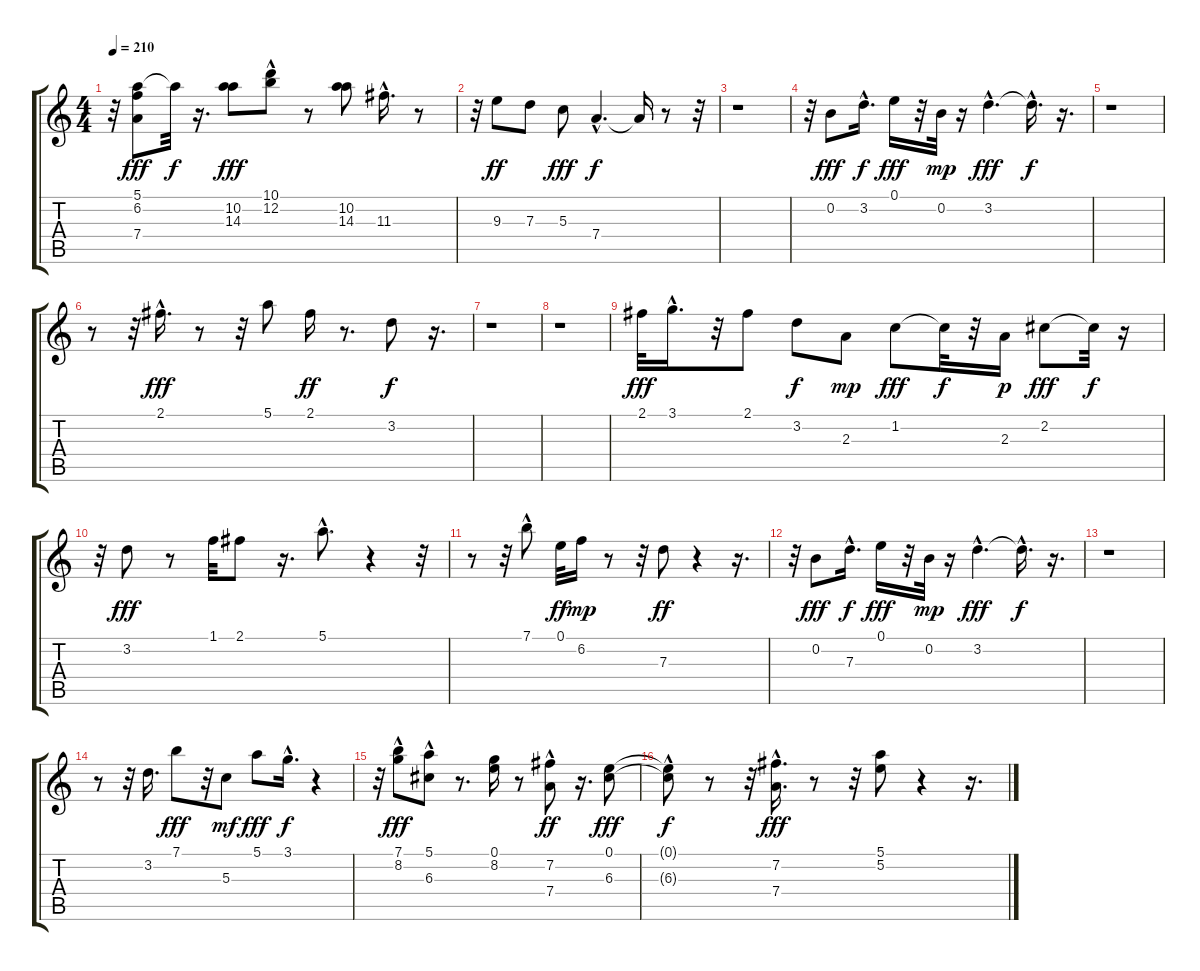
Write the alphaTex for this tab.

\track "" {instrument acousticguitarnylon}
\staff {score tabs}
\tuning (E4 B3 G3 D3 A2 E2) {hide}
\ts (4 4)
\tempo 210
\clef g2
\ks c
r.32{dy f} (5.1 6.2 7.4).8{dy fff} 5.1{t}.32{dy f} r.16{d} (10.2 14.3).8{dy fff} (10.1{hac} 12.2).8 r.8 (10.2 14.3).8 11.3{hac}.16{d} r.8 |
r.32 9.3.8{dy ff} 7.3.8 5.3.8{dy fff} 7.4{hac}.4{d dy f} 7.4{t}.16 r.8 r.32 |
r.1 |
r.32 0.2.8{dy fff} 3.2{hac}.16{d dy f} 0.1.16{dy fff} r.32 0.2.32{dy mp} r.16 3.2{hac}.4{d dy fff} 3.2{hac t}.16{d dy f} r.16{d} |
r.1 |
r.8 r.32 2.1{hac}.16{d dy fff} r.8 r.32 5.1.8 2.1.16{dy ff} r.8{d} 3.2.8{dy f} r.16{d} |
r.1 |
r.1 |
2.1.32{dy fff} 3.1{hac}.16{d} r.32 2.1.8 3.2.8{dy f} 2.3.8{dy mp} 1.2.8{dy fff} 1.2{t}.32{dy f} r.32 2.3.16{dy p} 2.2.8{dy fff} 2.2{t}.32{dy f} r.16 |
r.32 3.2.8{dy fff} r.8 1.1.32 2.1.8 r.16{d} 5.1{hac}.8{d} r.4 r.32 |
r.8 r.32 7.1{hac}.8 0.1.32{dy ff} 6.2.16{dy mp} r.8 r.32 7.3.8{dy ff} r.4 r.16{d} |
r.32 0.2.8{dy fff} 7.3{hac}.16{d dy f} 0.1.16{dy fff} r.32 0.2.32{dy mp} r.16 3.2{hac}.4{d dy fff} 3.2{hac t}.16{d dy f} r.16{d} |
r.1 |
r.8 r.32 3.2.16{d} 7.1.8{dy fff} r.32 5.3.8{dy mf} 5.1.8{dy fff} 3.1{hac}.16{d dy f} r.4 |
r.32 (7.1 8.2{hac}).8{dy fff} (5.1 6.3{hac}).8 r.8{d} (0.1 8.2).16 r.8 (7.2 7.4{hac}).8{dy ff} r.16{d} (0.1 6.3).8{dy fff} |
(0.1{t} 6.3{hac t}).8{dy f} r.8 r.32 (7.2{hac} 7.4{hac}).16{d dy fff} r.8 r.32 (5.1 5.2).8 r.4 r.16{d}
